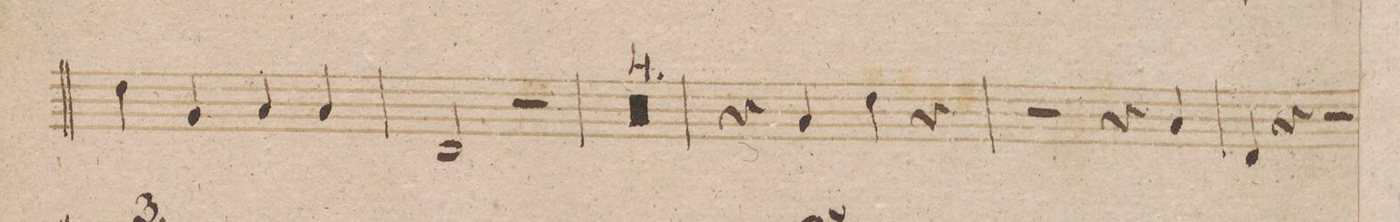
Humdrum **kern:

**kern	**dynam
*I"Trombono	*
*clefF4	*
*k[b-]	*
*met(c)	*
*M4/4	*
4F\	.
4BB-/	.
4C/	.
4C/	.
=272	=272
2FF/	.
2r	.
=273	=273
00r	.
=274	=274
=275	=275
=276	=276
=277	=277
4r	.
4C/	.
4F\	.
4r	.
=278	=278
2r	.
4r	.
4C/	.
=279	=279
4FF/	.
4r	.
2r	.
=280	=280
*-	*-
